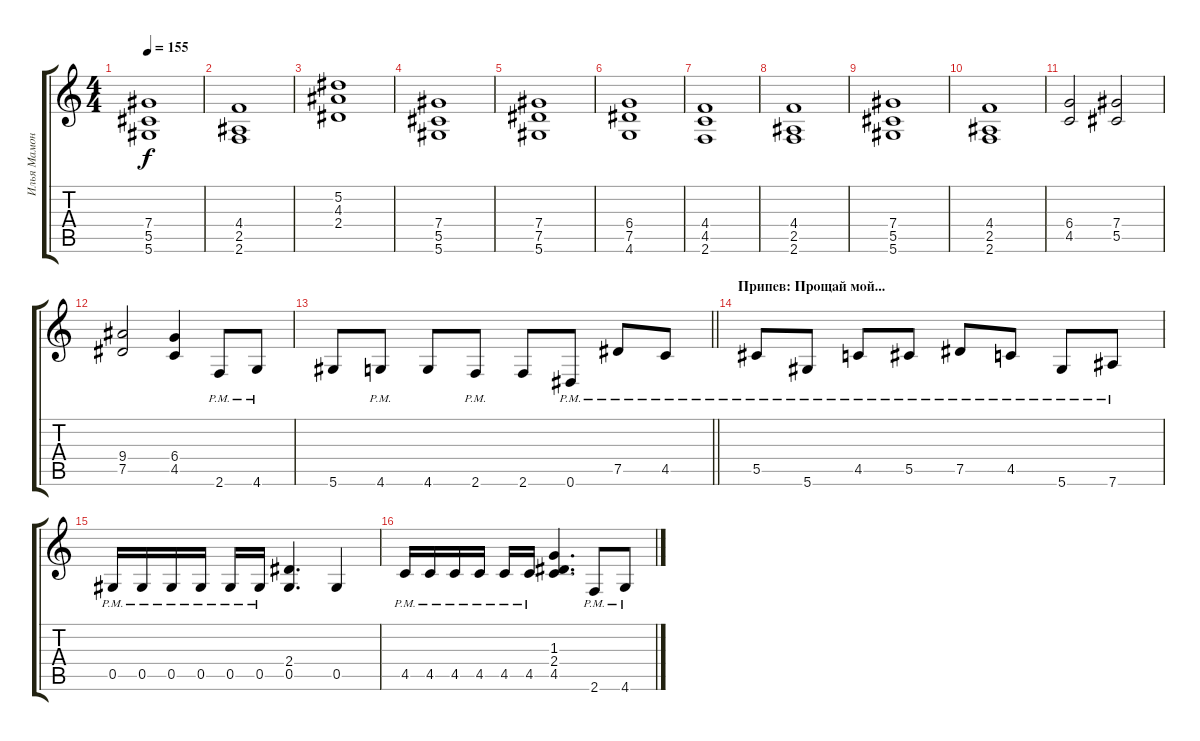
\track ("Илья Мамонтов" "Илья Мамон") {instrument distortionguitar}
\staff {score tabs}
\tuning (Eb4 Bb3 Gb3 Db3 Ab2 Eb2) {hide}
\ts (4 4)
\tempo 155
\clef g2
\ks c
(7.4 5.5 5.6).1{dy f} |
(4.4 2.5 2.6).1 |
(5.2 4.3 2.4).1 |
(7.4 5.5 5.6).1 |
(7.4 7.5 5.6).1 |
(6.4 7.5 4.6).1 |
(4.4 4.5 2.6).1 |
(4.4 2.5 2.6).1 |
(7.4 5.5 5.6).1 |
(4.4 2.5 2.6).1 |
(6.4 4.5).2 (7.4 5.5).2 |
(9.4 7.5).2 (6.4 4.5).4 2.6{pm}.8 4.6{pm}.8 |
\barLineRight lightlight
5.6.8 4.6{pm}.8 4.6.8 2.6{pm}.8 2.6.8 0.6{pm}.8 7.5{pm}.8 4.5{pm}.8 |
\section ("" "Припев: Прощай мой...")
5.5{pm}.8 5.6{pm}.8 4.5{pm}.8 5.5{pm}.8 7.5{pm}.8 4.5{pm}.8 5.6{pm}.8 7.6{pm}.8 |
0.5{pm}.16 0.5{pm}.16 0.5{pm}.16 0.5{pm}.16 0.5{pm}.16 0.5{pm}.16 (2.4 0.5).4{d} 0.5.4 |
4.5{pm}.16 4.5{pm}.16 4.5{pm}.16 4.5{pm}.16 4.5{pm}.16 4.5{pm}.16 (1.3 2.4 4.5).4{d} 2.6{pm}.8 4.6{pm}.8
